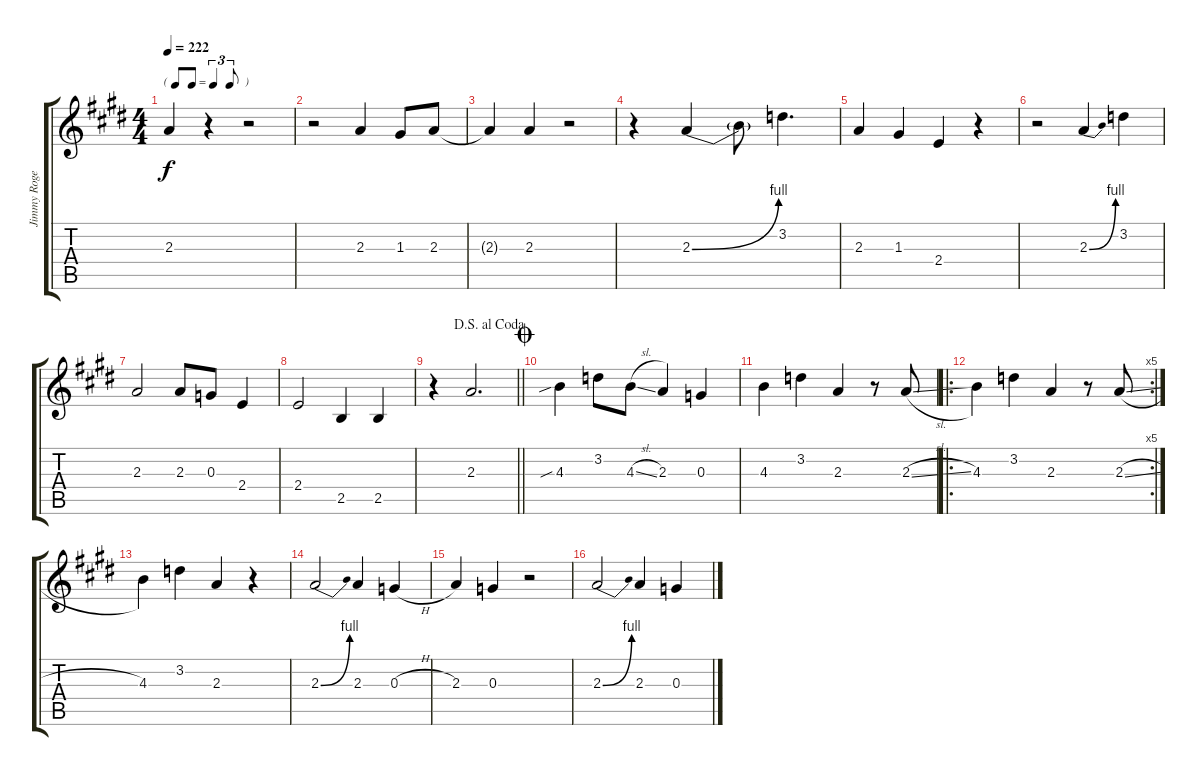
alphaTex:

\track ("Jimmy Rogers - Electric Guitar" "Jimmy Roge") {instrument electricguitarclean}
\staff {score tabs}
\tuning (E4 B3 G3 D3 A2 E2) {hide}
\ts (4 4)
\tf triplet8th
\tempo 222
\clef g2
\ks c#minor
2.3.4{dy f} r.4 r.2 |
\ks e
r.2 2.3.4 1.3.8 2.3.8 |
\ks c#minor
2.3{t}.4 2.3.4 r.2 |
r.4 2.3{be (bend 0 0 60 4)}.4 2.3{t}.8 3.2.4{d} |
2.3.4 1.3.4 2.4.4 r.4 |
\ks e
r.2 2.3{be (bend 0 0 60 4)}.4 3.2.4 |
\ks c#minor
2.3.2 2.3.8 0.3.8 2.4.4 |
2.4.2 2.5.4 2.5.4 |
\jump dalsegnoalcoda
\barLineRight lightlight
r.4 2.3.2{d} |
\jump coda
\ks e
4.3{sib}.4 3.2.8 4.3{sl}.8 2.3.4 0.3.4 |
\ks c#minor
4.3.4 3.2.4 2.3.4 r.8 2.3{sl}.8 |
\ro
\rc 5
4.3.4 3.2.4 2.3.4 r.8 2.3{sl}.8 |
4.3.4 3.2.4 2.3.4 r.4 |
\ks e
2.3{be (bend 0 0 60 4)}.2 2.3.4 0.3{h}.4 |
\ks c#minor
2.3.4 0.3.4 r.2 |
2.3{be (bend 0 0 60 4)}.2 2.3.4 0.3{h}.4
